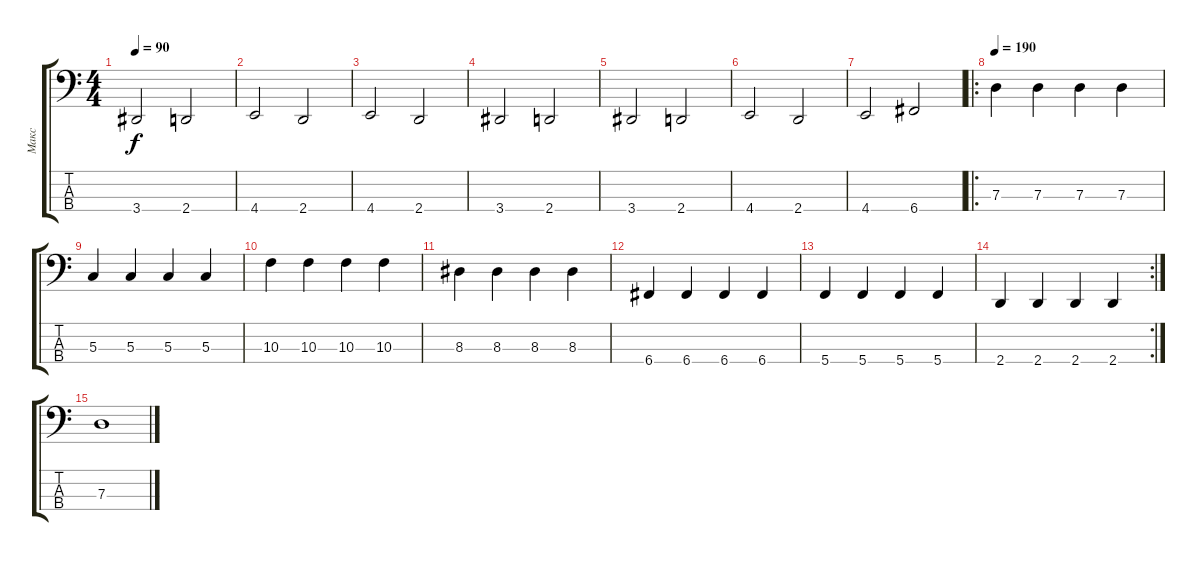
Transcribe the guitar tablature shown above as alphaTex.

\track ("Макс" "Макс") {instrument electricbassfinger}
\staff {score tabs}
\tuning (F2 C2 G1 C1) {hide}
\ts (4 4)
\tempo 90
\clef f4
\ks c
3.4.2{dy f} 2.4.2 |
4.4.2 2.4.2 |
4.4.2 2.4.2 |
3.4.2 2.4.2 |
3.4.2 2.4.2 |
4.4.2 2.4.2 |
4.4.2 6.4.2 |
\ro
\tempo 190
7.3.4 7.3.4 7.3.4 7.3.4 |
5.3.4 5.3.4 5.3.4 5.3.4 |
10.3.4 10.3.4 10.3.4 10.3.4 |
8.3.4 8.3.4 8.3.4 8.3.4 |
6.4.4 6.4.4 6.4.4 6.4.4 |
5.4.4 5.4.4 5.4.4 5.4.4 |
\rc 2
2.4.4 2.4.4 2.4.4 2.4.4 |
7.3.1
